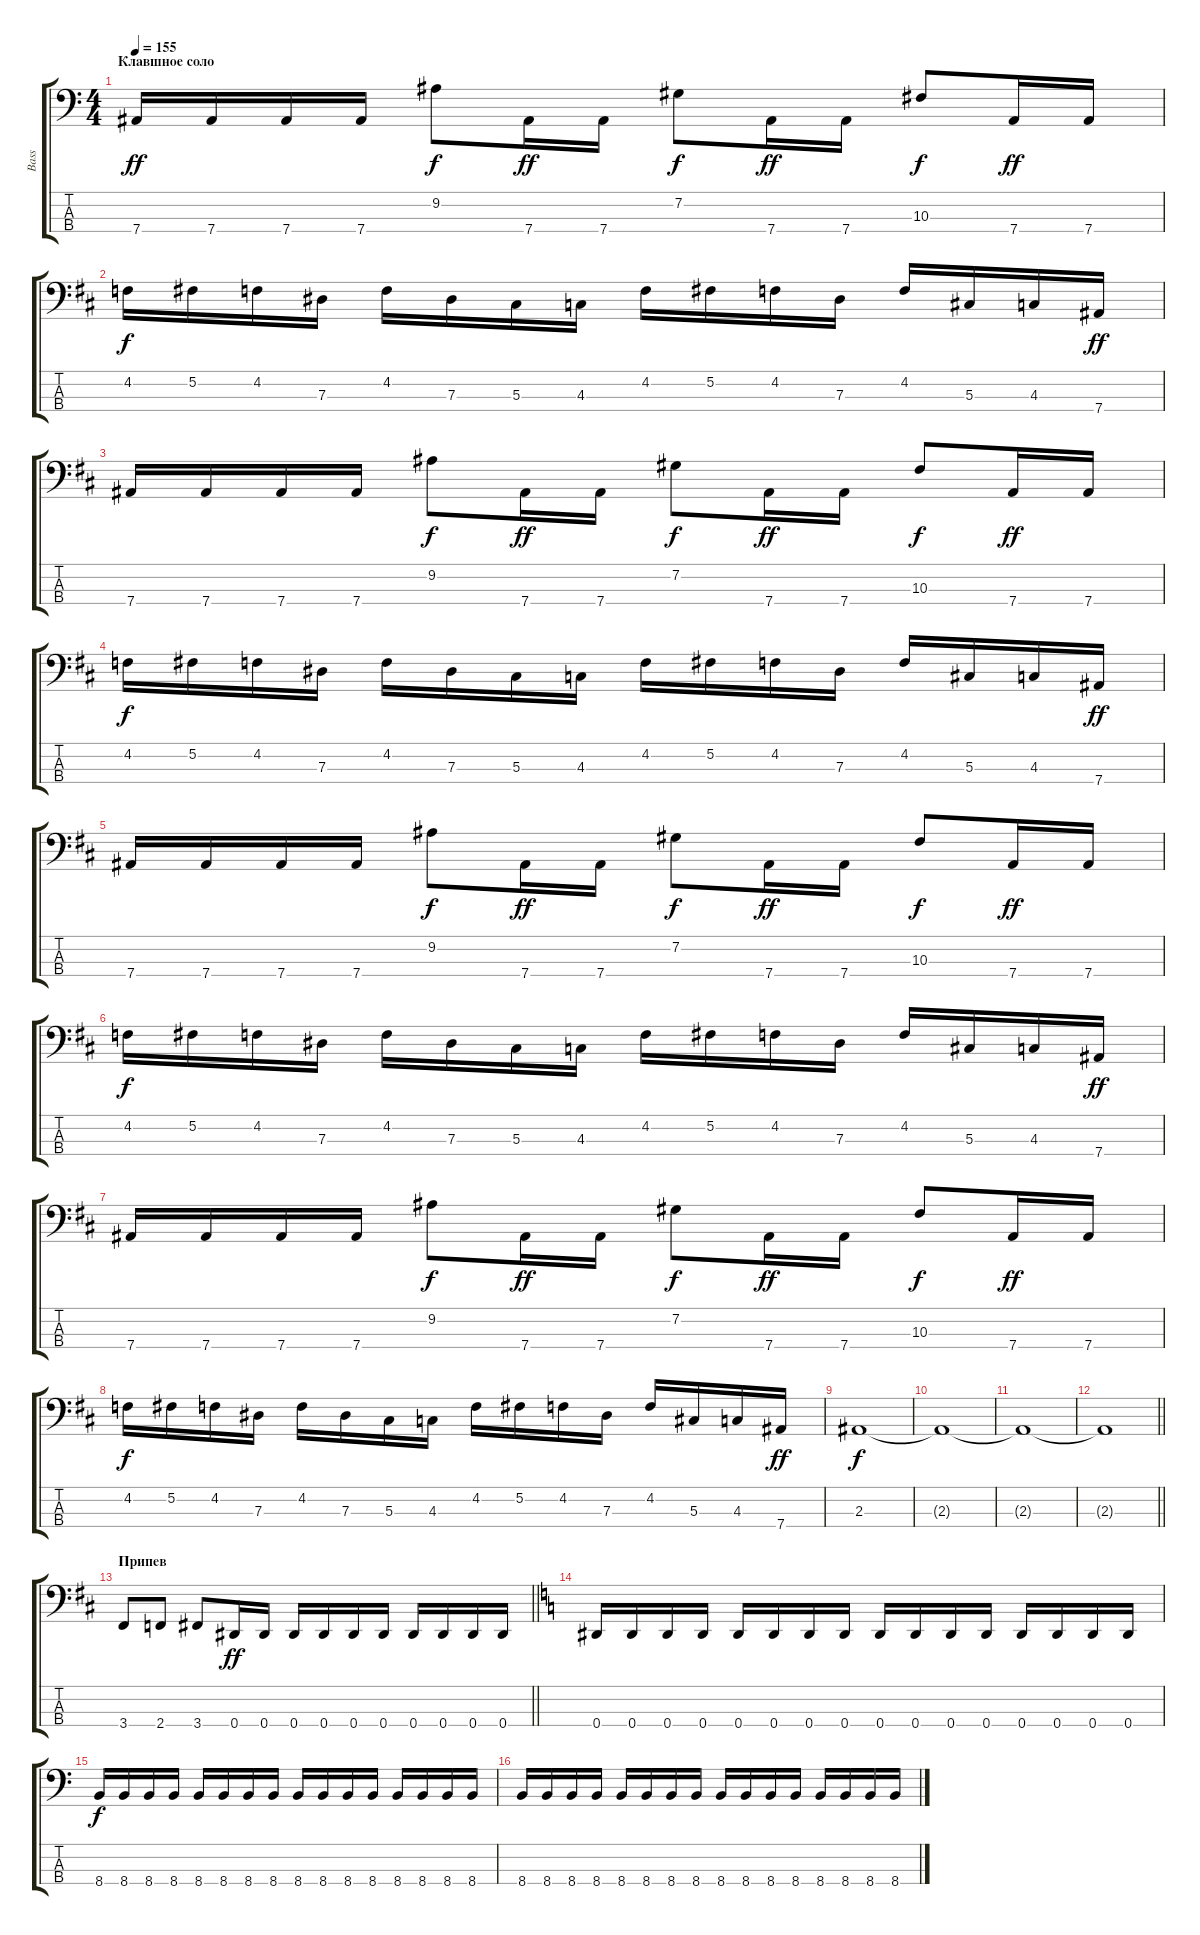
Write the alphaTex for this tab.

\track ("Bass" "Bass") {instrument electricbasspick}
\staff {score tabs}
\tuning (Gb2 Db2 Ab1 Eb1) {hide}
\ts (4 4)
\section ("" "Клавшное соло")
\tempo 155
\clef f4
\ks c
7.4.16{dy ff} 7.4.16 7.4.16 7.4.16 9.2.8{dy f} 7.4.16{dy ff} 7.4.16 7.2.8{dy f} 7.4.16{dy ff} 7.4.16 10.3.8{dy f} 7.4.16{dy ff} 7.4.16 |
\ks d
4.2.16{dy f} 5.2.16 4.2.16 7.3.16 4.2.16 7.3.16 5.3.16 4.3.16 4.2.16 5.2.16 4.2.16 7.3.16 4.2.16 5.3.16 4.3.16 7.4.16{dy ff} |
7.4.16 7.4.16 7.4.16 7.4.16 9.2.8{dy f} 7.4.16{dy ff} 7.4.16 7.2.8{dy f} 7.4.16{dy ff} 7.4.16 10.3.8{dy f} 7.4.16{dy ff} 7.4.16 |
4.2.16{dy f} 5.2.16 4.2.16 7.3.16 4.2.16 7.3.16 5.3.16 4.3.16 4.2.16 5.2.16 4.2.16 7.3.16 4.2.16 5.3.16 4.3.16 7.4.16{dy ff} |
7.4.16 7.4.16 7.4.16 7.4.16 9.2.8{dy f} 7.4.16{dy ff} 7.4.16 7.2.8{dy f} 7.4.16{dy ff} 7.4.16 10.3.8{dy f} 7.4.16{dy ff} 7.4.16 |
4.2.16{dy f} 5.2.16 4.2.16 7.3.16 4.2.16 7.3.16 5.3.16 4.3.16 4.2.16 5.2.16 4.2.16 7.3.16 4.2.16 5.3.16 4.3.16 7.4.16{dy ff} |
7.4.16 7.4.16 7.4.16 7.4.16 9.2.8{dy f} 7.4.16{dy ff} 7.4.16 7.2.8{dy f} 7.4.16{dy ff} 7.4.16 10.3.8{dy f} 7.4.16{dy ff} 7.4.16 |
4.2.16{dy f} 5.2.16 4.2.16 7.3.16 4.2.16 7.3.16 5.3.16 4.3.16 4.2.16 5.2.16 4.2.16 7.3.16 4.2.16 5.3.16 4.3.16 7.4.16{dy ff} |
2.3.1{dy f} |
2.3{t}.1 |
2.3{t}.1 |
\barLineRight lightlight
2.3{t}.1 |
\section ("" "Припев")
\barLineRight lightlight
3.4.8 2.4.8 3.4.8 0.4.16{dy ff} 0.4.16 0.4.16 0.4.16 0.4.16 0.4.16 0.4.16 0.4.16 0.4.16 0.4.16 |
\ks c
0.4.16 0.4.16 0.4.16 0.4.16 0.4.16 0.4.16 0.4.16 0.4.16 0.4.16 0.4.16 0.4.16 0.4.16 0.4.16 0.4.16 0.4.16 0.4.16 |
8.4.16{dy f} 8.4.16 8.4.16 8.4.16 8.4.16 8.4.16 8.4.16 8.4.16 8.4.16 8.4.16 8.4.16 8.4.16 8.4.16 8.4.16 8.4.16 8.4.16 |
8.4.16 8.4.16 8.4.16 8.4.16 8.4.16 8.4.16 8.4.16 8.4.16 8.4.16 8.4.16 8.4.16 8.4.16 8.4.16 8.4.16 8.4.16 8.4{ss}.16
